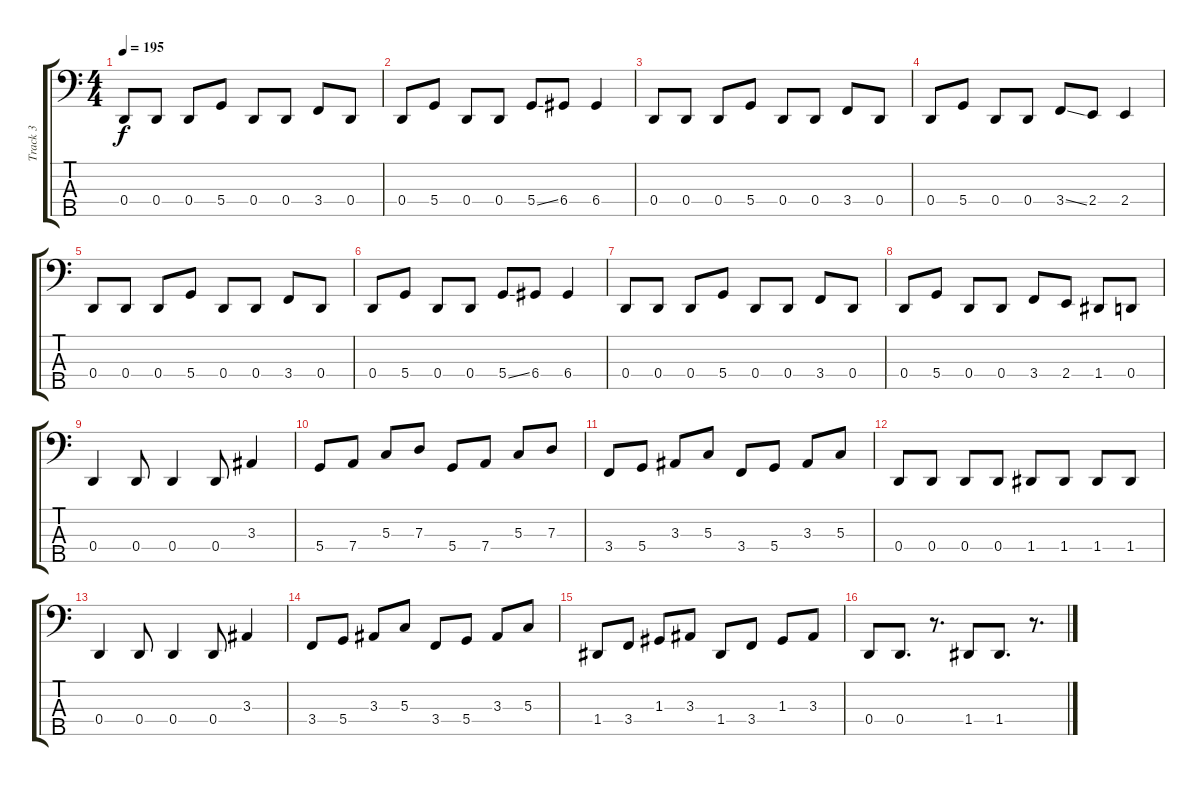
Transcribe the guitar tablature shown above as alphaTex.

\track ("Track 3" "Track 3") {instrument electricbassfinger}
\staff {score tabs}
\tuning (F2 C2 G1 D1 A0) {hide}
\ts (4 4)
\tempo 195
\clef f4
\ks c
0.4.8{dy f} 0.4.8 0.4.8 5.4.8 0.4.8 0.4.8 3.4.8 0.4.8 |
0.4.8 5.4.8 0.4.8 0.4.8 5.4{ss}.8 6.4.8 6.4.4 |
0.4.8 0.4.8 0.4.8 5.4.8 0.4.8 0.4.8 3.4.8 0.4.8 |
0.4.8 5.4.8 0.4.8 0.4.8 3.4{ss}.8 2.4.8 2.4.4 |
0.4.8 0.4.8 0.4.8 5.4.8 0.4.8 0.4.8 3.4.8 0.4.8 |
0.4.8 5.4.8 0.4.8 0.4.8 5.4{ss}.8 6.4.8 6.4.4 |
0.4.8 0.4.8 0.4.8 5.4.8 0.4.8 0.4.8 3.4.8 0.4.8 |
0.4.8 5.4.8 0.4.8 0.4.8 3.4.8 2.4.8 1.4.8 0.4.8 |
0.4.4 0.4.8 0.4.4 0.4.8 3.3.4 |
5.4.8 7.4.8 5.3.8 7.3.8 5.4.8 7.4.8 5.3.8 7.3.8 |
3.4.8 5.4.8 3.3.8 5.3.8 3.4.8 5.4.8 3.3.8 5.3.8 |
0.4.8 0.4.8 0.4.8 0.4.8 1.4.8 1.4.8 1.4.8 1.4.8 |
0.4.4 0.4.8 0.4.4 0.4.8 3.3.4 |
3.4.8 5.4.8 3.3.8 5.3.8 3.4.8 5.4.8 3.3.8 5.3.8 |
1.4.8 3.4.8 1.3.8 3.3.8 1.4.8 3.4.8 1.3.8 3.3.8 |
0.4.8 0.4.8{d} r.8{d} 1.4.8 1.4.8{d} r.8{d}
